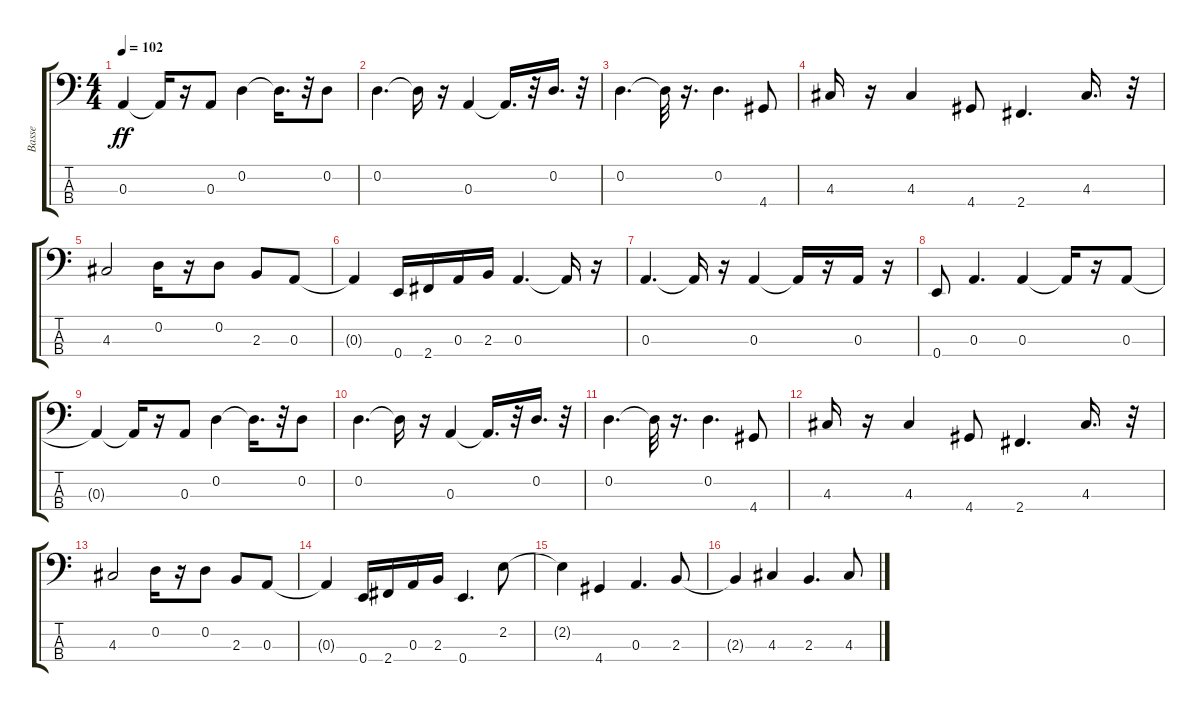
\track ("Basse" "Basse") {instrument electricbassfinger}
\staff {score tabs}
\tuning (G2 D2 A1 E1) {hide}
\ts (4 4)
\tempo 102
\clef f4
\ks c
0.3{t}.4{dy ff} 0.3{t}.16 r.16 0.3.8 0.2.4 0.2{t}.16{d} r.32 0.2.8 |
0.2.4{d} 0.2{t}.16 r.16 0.3.4 0.3{t}.16{d} r.32 0.2.16{d} r.32 |
0.2.4{d} 0.2{t}.32 r.16{d} 0.2.4{d} 4.4.8 |
4.3.16 r.16 4.3.4 4.4.8 2.4.4{d} 4.3.16{d} r.32 |
4.3.2 0.2.16 r.16 0.2.8 2.3.8 0.3.8 |
0.3{t}.4 0.4.16 2.4.16 0.3.16 2.3.16 0.3.4{d} 0.3{t}.16 r.16 |
0.3.4{d} 0.3{t}.16 r.16 0.3.4 0.3{t}.16 r.16 0.3.16 r.16 |
0.4.8 0.3.4{d} 0.3.4 0.3{t}.16 r.16 0.3.8 |
0.3{t}.4 0.3{t}.16 r.16 0.3.8 0.2.4 0.2{t}.16{d} r.32 0.2.8 |
0.2.4{d} 0.2{t}.16 r.16 0.3.4 0.3{t}.16{d} r.32 0.2.16{d} r.32 |
0.2.4{d} 0.2{t}.32 r.16{d} 0.2.4{d} 4.4.8 |
4.3.16 r.16 4.3.4 4.4.8 2.4.4{d} 4.3.16{d} r.32 |
4.3.2 0.2.16 r.16 0.2.8 2.3.8 0.3.8 |
0.3{t}.4 0.4.16 2.4.16 0.3.16 2.3.16 0.4.4{d} 2.2.8 |
2.2{t}.4 4.4.4 0.3.4{d} 2.3.8 |
2.3{t}.4 4.3.4 2.3.4{d} 4.3.8
